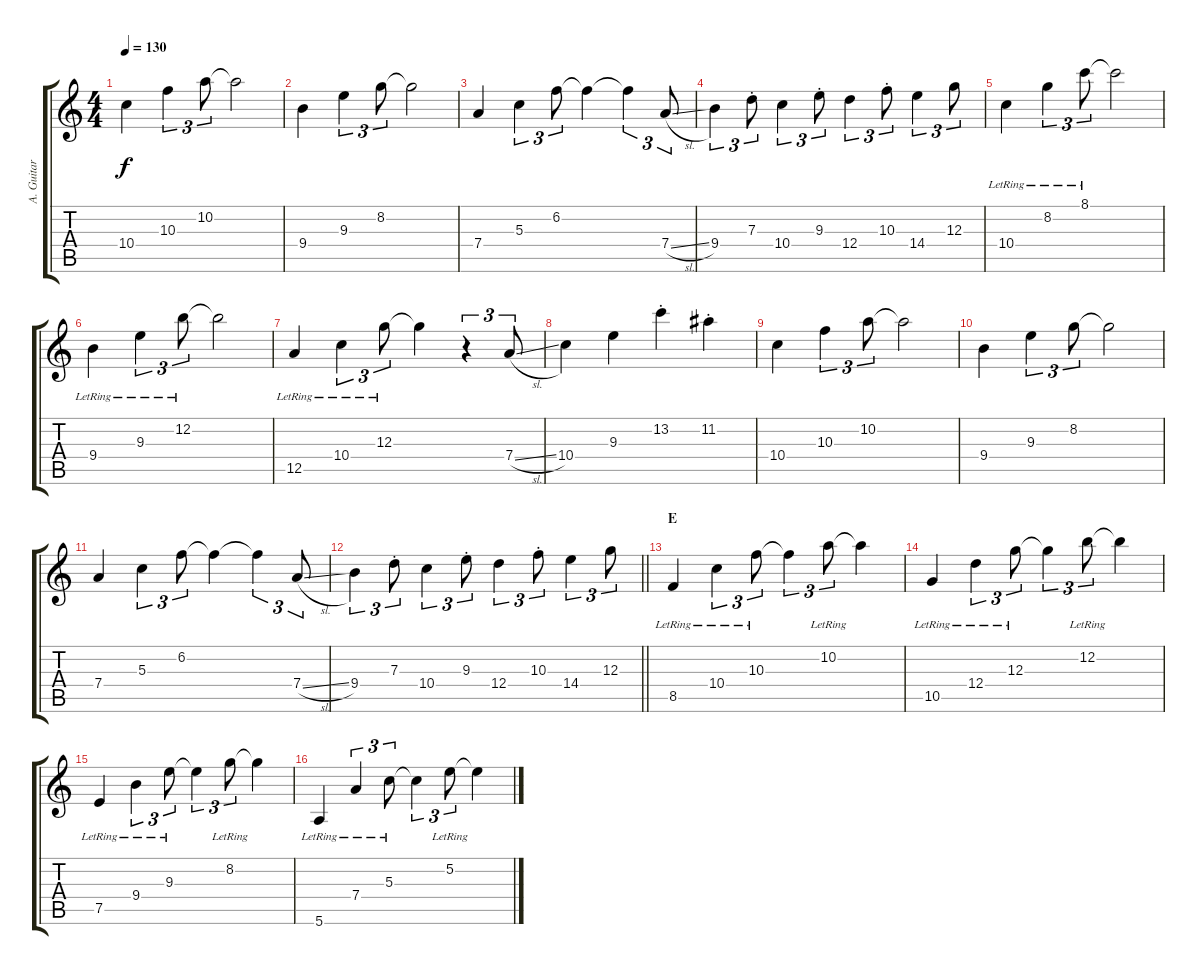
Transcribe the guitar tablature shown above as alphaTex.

\track ("A. Guitar II" "A. Guitar ") {instrument acousticguitarsteel}
\staff {score tabs}
\tuning (E4 B3 G3 D3 A2 E2) {hide}
\ts (4 4)
\tempo 130
\clef g2
\ks c
10.4.4{dy f} 10.3.4{tu (3 2)} 10.2.8{tu (3 2)} 10.2{t}.2 |
9.4.4 9.3.4{tu (3 2)} 8.2.8{tu (3 2)} 8.2{t}.2 |
7.4.4 5.3.4{tu (3 2)} 6.2.8{tu (3 2)} 6.2{t}.4 6.2{t}.4{tu (3 2)} 7.4{sl}.8{tu (3 2)} |
9.4.4{tu (3 2)} 7.3{st}.8{tu (3 2)} 10.4.4{tu (3 2)} 9.3{st}.8{tu (3 2)} 12.4.4{tu (3 2)} 10.3{st}.8{tu (3 2)} 14.4.4{tu (3 2)} 12.3.8{tu (3 2)} |
10.4{lr}.4 8.2{lr}.4{tu (3 2)} 8.1{lr}.8{tu (3 2)} 8.1{t}.2 |
9.4{lr}.4 9.3{lr}.4{tu (3 2)} 12.2{lr}.8{tu (3 2)} 12.2{t}.2 |
12.5{lr}.4 10.4{lr}.4{tu (3 2)} 12.3{lr}.8{tu (3 2)} 12.3{t}.4 r.4{tu (3 2)} 7.4{sl}.8{tu (3 2)} |
10.4.4 9.3.4 13.2{st}.4 11.2{st}.4 |
10.4.4 10.3.4{tu (3 2)} 10.2.8{tu (3 2)} 10.2{t}.2 |
9.4.4 9.3.4{tu (3 2)} 8.2.8{tu (3 2)} 8.2{t}.2 |
7.4.4 5.3.4{tu (3 2)} 6.2.8{tu (3 2)} 6.2{t}.4 6.2{t}.4{tu (3 2)} 7.4{sl}.8{tu (3 2)} |
\barLineRight lightlight
9.4.4{tu (3 2)} 7.3{st}.8{tu (3 2)} 10.4.4{tu (3 2)} 9.3{st}.8{tu (3 2)} 12.4.4{tu (3 2)} 10.3{st}.8{tu (3 2)} 14.4.4{tu (3 2)} 12.3.8{tu (3 2)} |
\section ("" "E")
8.5{lr}.4 10.4{lr}.4{tu (3 2)} 10.3{lr}.8{tu (3 2)} 10.3{t}.4{tu (3 2)} 10.2{lr}.8{tu (3 2)} 10.2{t}.4 |
10.5{lr}.4 12.4{lr}.4{tu (3 2)} 12.3{lr}.8{tu (3 2)} 12.3{t}.4{tu (3 2)} 12.2{lr}.8{tu (3 2)} 12.2{t}.4 |
7.5{lr}.4 9.4{lr}.4{tu (3 2)} 9.3{lr}.8{tu (3 2)} 9.3{t}.4{tu (3 2)} 8.2{lr}.8{tu (3 2)} 8.2{t}.4 |
5.6{lr}.4 7.4{lr}.4{tu (3 2)} 5.3{lr}.8{tu (3 2)} 5.3{t}.4{tu (3 2)} 5.2{lr}.8{tu (3 2)} 5.2{t}.4
